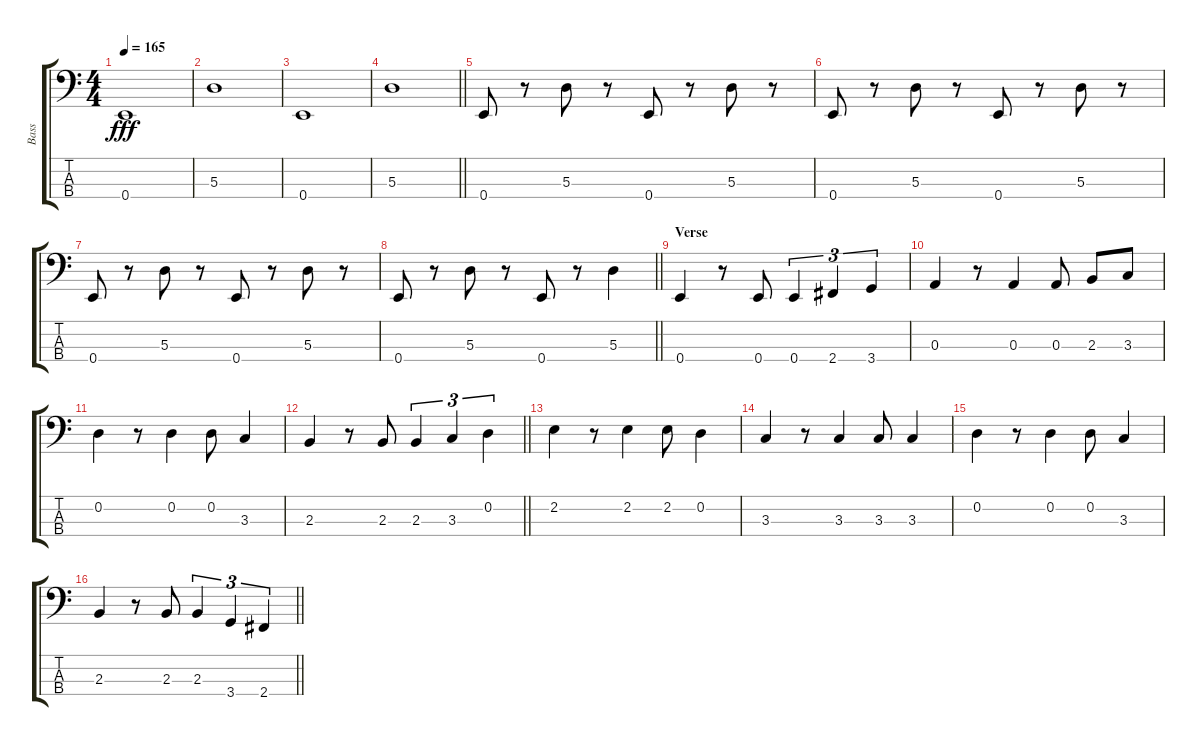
\track ("Bass" "Bass") {instrument electricbasspick}
\staff {score tabs}
\tuning (G2 D2 A1 E1) {hide}
\ts (4 4)
\tempo 165
\clef f4
\ks c
0.4.1{dy fff} |
5.3.1 |
0.4.1 |
\barLineRight lightlight
5.3.1 |
0.4.8 r.8 5.3.8 r.8 0.4.8 r.8 5.3.8 r.8 |
0.4.8 r.8 5.3.8 r.8 0.4.8 r.8 5.3.8 r.8 |
0.4.8 r.8 5.3.8 r.8 0.4.8 r.8 5.3.8 r.8 |
\barLineRight lightlight
0.4.8 r.8 5.3.8 r.8 0.4.8 r.8 5.3.4 |
\section ("" "Verse")
0.4.4 r.8 0.4.8 0.4.4{tu (3 2)} 2.4.4{tu (3 2)} 3.4.4{tu (3 2)} |
0.3.4 r.8 0.3.4 0.3.8 2.3.8 3.3.8 |
0.2.4 r.8 0.2.4 0.2.8 3.3.4 |
\barLineRight lightlight
2.3.4 r.8 2.3.8 2.3.4{tu (3 2)} 3.3.4{tu (3 2)} 0.2.4{tu (3 2)} |
2.2.4 r.8 2.2.4 2.2.8 0.2.4 |
3.3.4 r.8 3.3.4 3.3.8 3.3.4 |
0.2.4 r.8 0.2.4 0.2.8 3.3.4 |
\barLineRight lightlight
2.3.4 r.8 2.3.8 2.3.4{tu (3 2)} 3.4.4{tu (3 2)} 2.4.4{tu (3 2)}
